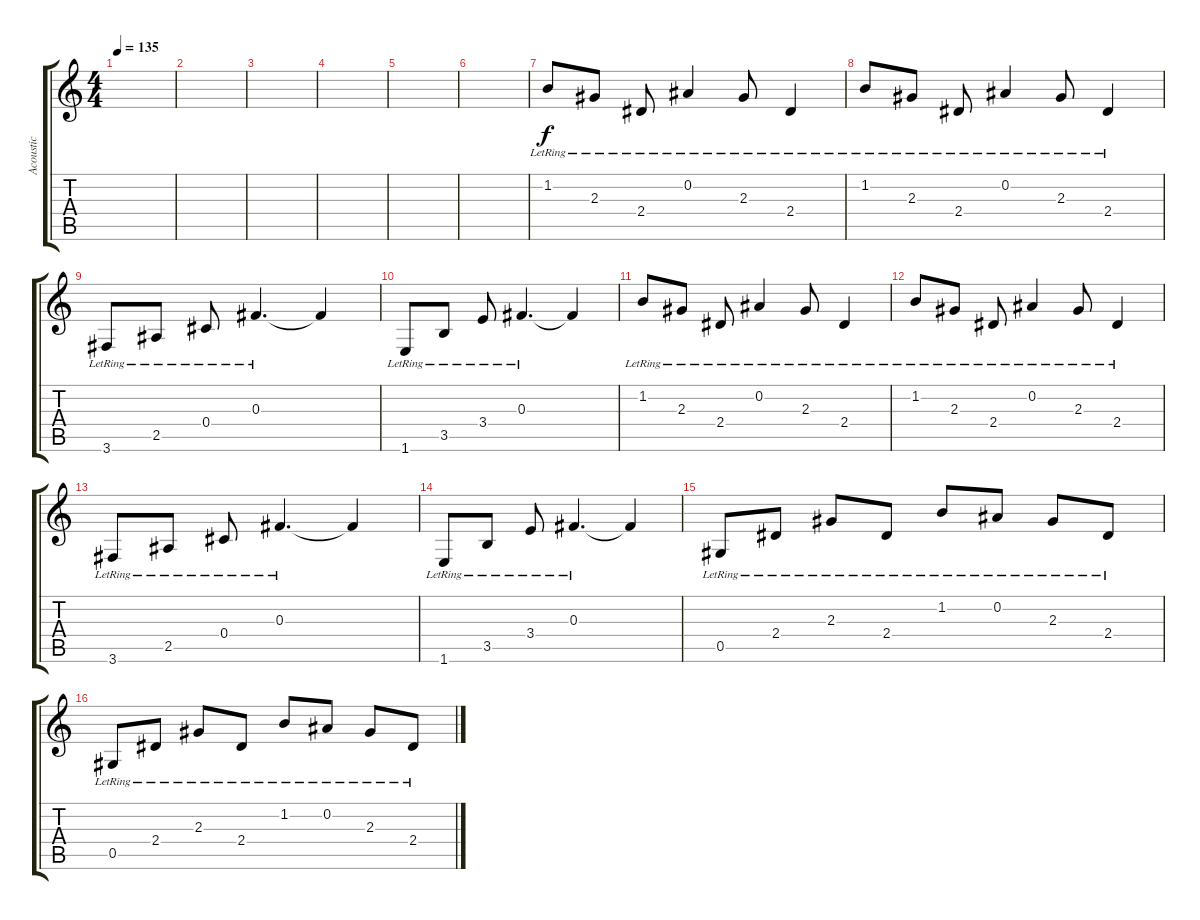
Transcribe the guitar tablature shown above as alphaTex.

\track ("Acoustic" "Acoustic") {instrument acousticguitarsteel}
\staff {score tabs}
\tuning (Eb4 Bb3 Gb3 Db3 Ab2 Eb2) {hide}
\ts (4 4)
\tempo 135
\clef g2
\ks c
|
|
|
|
|
|
1.2{lr}.8 2.3{lr}.8 2.4{lr}.8 0.2{lr}.4 2.3{lr}.8 2.4{lr}.4 |
1.2{lr}.8 2.3{lr}.8 2.4{lr}.8 0.2{lr}.4 2.3{lr}.8 2.4{lr}.4 |
3.6{lr}.8 2.5{lr}.8 0.4{lr}.8 0.3{lr}.4{d} 0.3{t}.4 |
1.6{lr}.8 3.5{lr}.8 3.4{lr}.8 0.3{lr}.4{d} 0.3{t}.4 |
1.2{lr}.8 2.3{lr}.8 2.4{lr}.8 0.2{lr}.4 2.3{lr}.8 2.4{lr}.4 |
1.2{lr}.8 2.3{lr}.8 2.4{lr}.8 0.2{lr}.4 2.3{lr}.8 2.4{lr}.4 |
3.6{lr}.8 2.5{lr}.8 0.4{lr}.8 0.3{lr}.4{d} 0.3{t}.4 |
1.6{lr}.8 3.5{lr}.8 3.4{lr}.8 0.3{lr}.4{d} 0.3{t}.4 |
0.5{lr}.8 2.4{lr}.8 2.3{lr}.8 2.4{lr}.8 1.2{lr}.8 0.2{lr}.8 2.3{lr}.8 2.4{lr}.8 |
0.5{lr}.8 2.4{lr}.8 2.3{lr}.8 2.4{lr}.8 1.2{lr}.8 0.2{lr}.8 2.3{lr}.8 2.4{lr}.8
